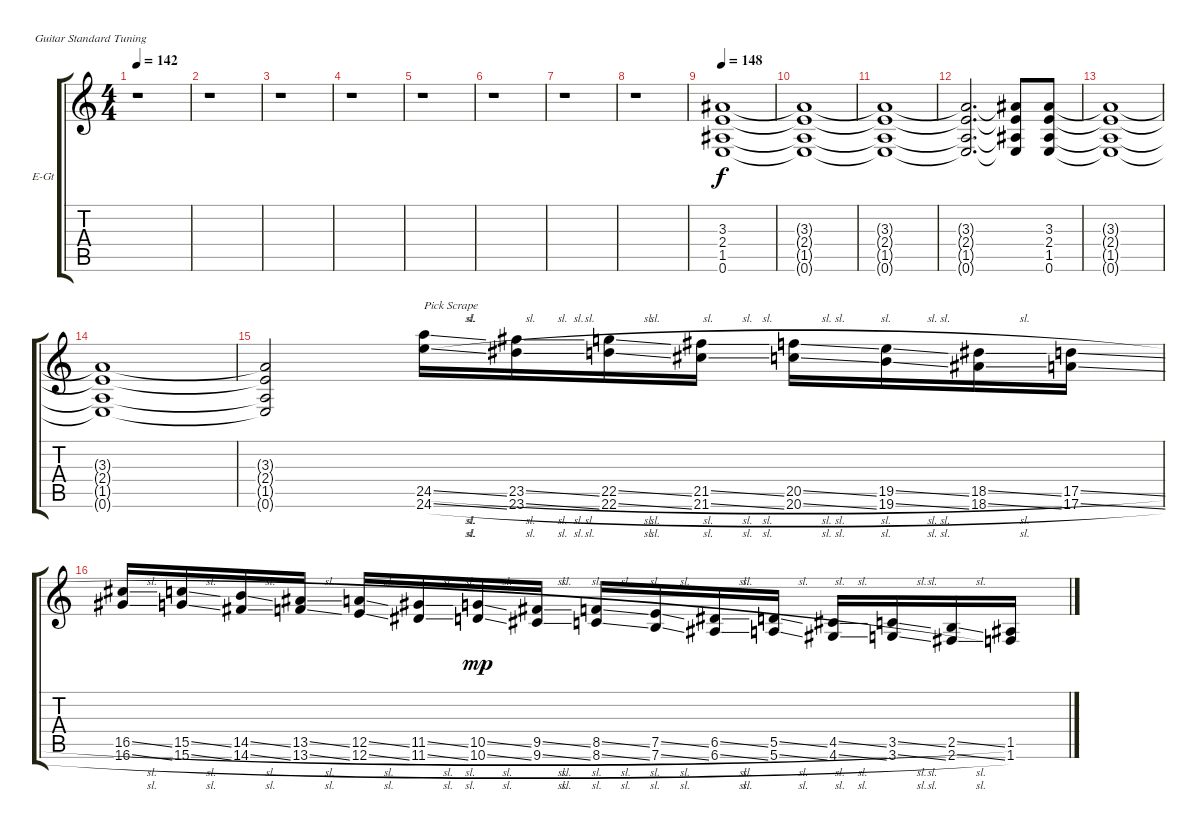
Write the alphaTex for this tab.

\bracketExtendMode groupsimilarinstruments
\firstSystemTrackNameOrientation horizontal
\otherSystemsTrackNameOrientation horizontal
\track ("Guitar 2" "E-Gt") {instrument overdrivenguitar}
\staff {score tabs}
\tuning (E4 B3 G3 D3 A2 E2)
\ts (4 4)
\tempo 142
\clef g2
\ks c
r.1{dy f} |
r.1 |
r.1 |
r.1 |
r.1 |
r.1 |
r.1 |
r.1 |
\tempo 148
(3.3 2.4 1.5 0.6).1 |
(3.3{t} 2.4{t} 1.5{t} 0.6{t}).1 |
(3.3{t} 2.4{t} 1.5{t} 0.6{t}).1 |
(3.3{t} 2.4{t} 1.5{t} 0.6{t}).2{d} (3.3{t} 2.4{t} 1.5{t} 0.6{t}).8 (3.3 2.4 1.5 0.6).8 |
(3.3{t} 2.4{t} 1.5{t} 0.6{t}).1 |
(3.3{t} 2.4{t} 1.5{t} 0.6{t}).1 |
(3.3{t} 2.4{t} 1.5{t} 0.6{t}).2 (24.5{sl} 24.6{sl}).16{txt "Pick Scrape"} (23.5{sl} 23.6{sl}).16 (22.5{sl} 22.6{sl}).16 (21.5{sl} 21.6{sl}).16 (20.5{sl} 20.6{sl}).16 (19.5{sl} 19.6{sl}).16 (18.5{sl} 18.6{sl}).16 (17.5{sl} 17.6{sl}).16 |
(16.5{sl} 16.6{sl}).16 (15.5{sl} 15.6{sl}).16 (14.5{sl} 14.6{sl}).16 (13.5{sl} 13.6{sl}).16 (12.5{sl} 12.6{sl}).16 (11.5{sl} 11.6{sl}).16 (10.5{sl} 10.6{sl}).16{dy mp} (9.5{sl} 9.6{sl}).16 (8.5{sl} 8.6{sl}).16 (7.5{sl} 7.6{sl}).16 (6.5{sl} 6.6{sl}).16 (5.5{sl} 5.6{sl}).16 (4.5{sl} 4.6{sl}).16 (3.5{sl} 3.6{sl}).16 (2.5{sl} 2.6{sl}).16 (1.5 1.6).16
